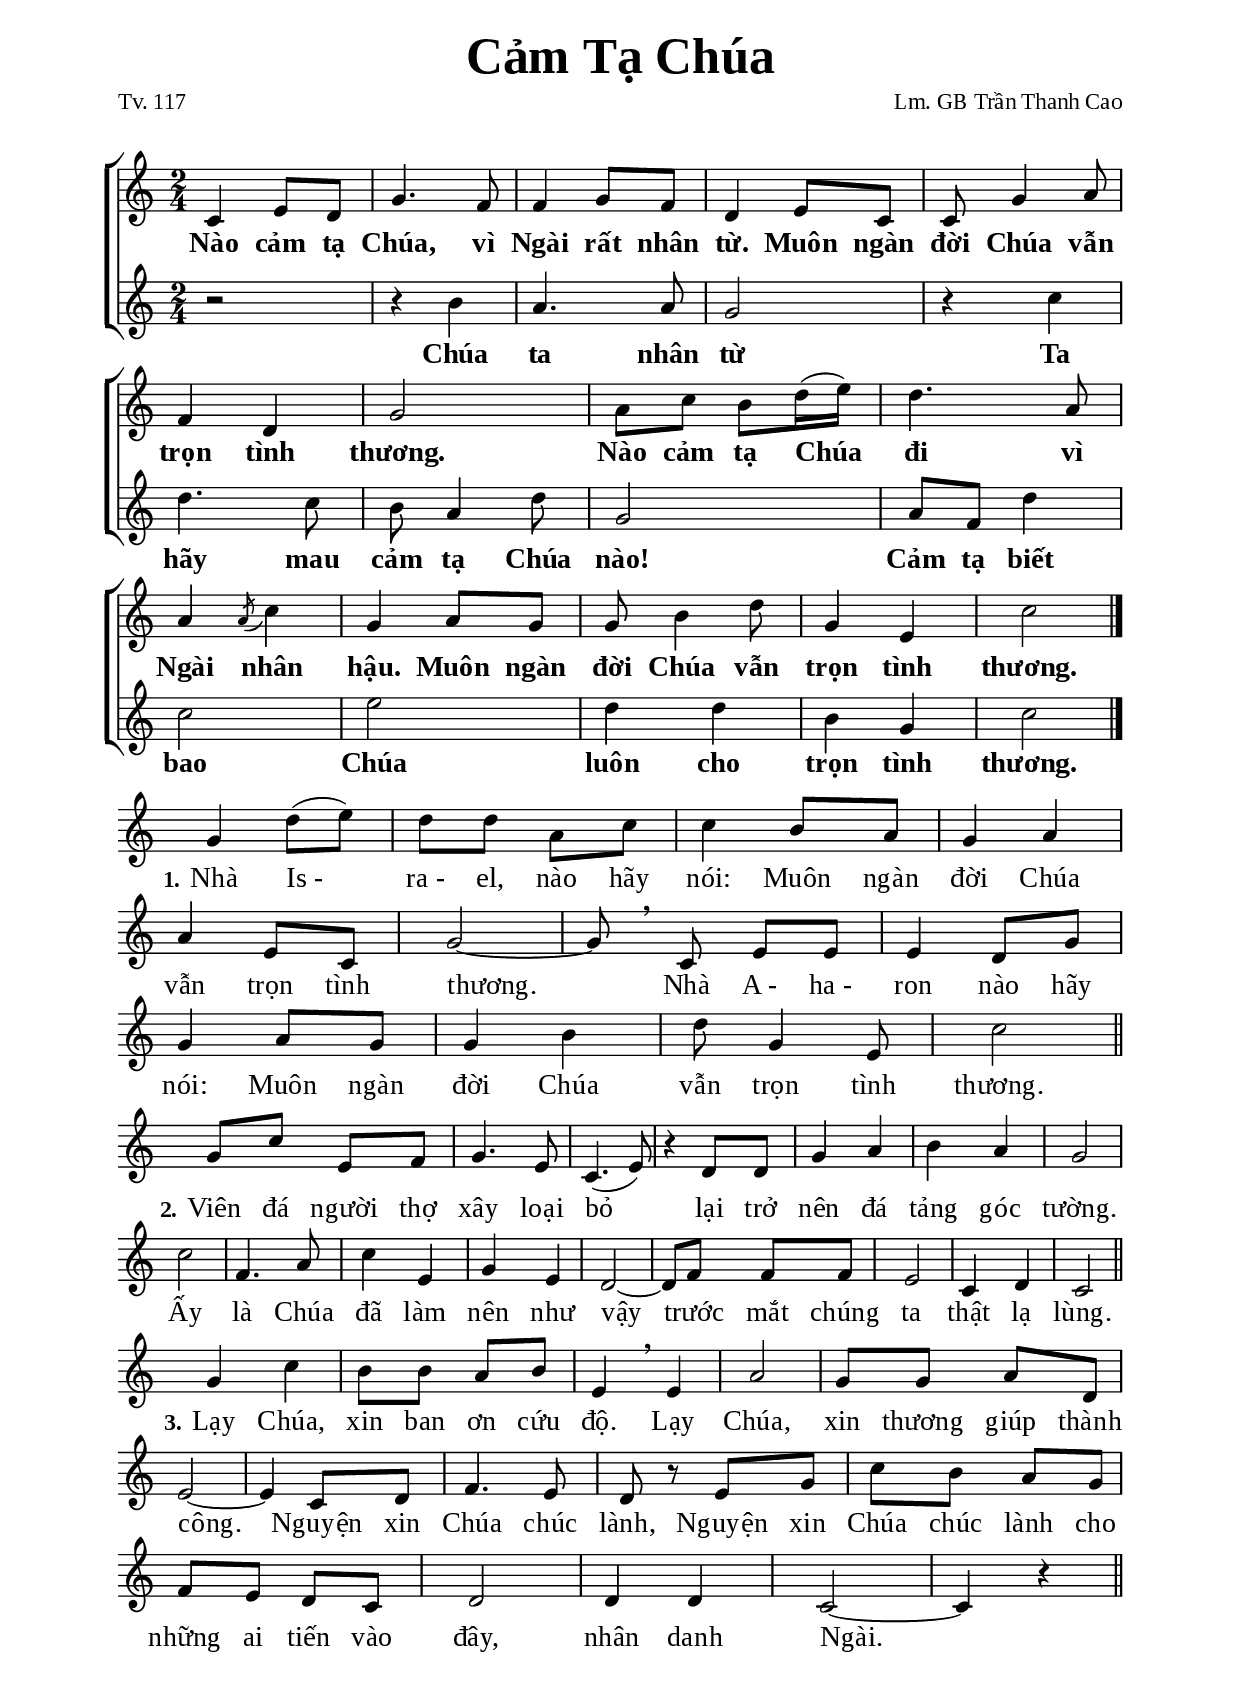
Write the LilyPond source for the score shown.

% Cài đặt chung
\version "2.22.1"
\include "english.ly"

\header {
  title = \markup { \fontsize #3 "Cảm Tạ Chúa" }
  poet = "Tv. 117"
  composer = "Lm. GB Trần Thanh Cao"
  arranger = " "
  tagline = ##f
}

% Nhạc điệp khúc
nhacDiepKhucSop = \relative c' {
  c4 e8 d |
  g4. f8 |
  f4 g8 f |
  d4 e8 c |
  c g'4 a8 |
  f4 d |
  g2 |
  a8 c b d16 (e) |
  d4. a8 |
  a4 \acciaccatura a8 c4 |
  g a8 g |
  g b4 d8 |
  g,4 e |
  c'2 \bar "|."
}

nhacDiepKhucBas = \relative c'' {
  r2 |
  r4 b |
  a4. a8 |
  g2 |
  r4 c |
  d4. c8 |
  b a4 d8 |
  g,2 |
  a8 f d'4 |
  c2 |
  e |
  d4 d |
  b g |
  c2 \bar "|."
}

% Nhạc phiên khúc
nhacPhienKhucMot = \relative c'' {
  g4 d'8 (e) |
  d d a c |
  c4 b8 a |
  g4 a |
  a e8 c |
  g'2 ~ |
  g8 \breathe c, e e |
  e4 d8 g |
  g4 a8 g |
  g4 b |
  d8 g,4 e8 |
  c'2 \bar "||"
}

nhacPhienKhucHai = \relative c'' {
  g8 c e, f |
  g4. e8 |
  c4. (e8) |
  r4 d8 d |
  g4 a |
  b a |
  g2 |
  c |
  f,4. a8 |
  c4 e, |
  g e |
  d2 ~ |
  d8 f f f |
  e2 |
  c4 d |
  c2 \bar "||"
}

nhacPhienKhucBa = \relative c'' {
  g4 c |
  b8 b a b |
  e,4 \breathe e |
  a2 |
  g8 g a d, |
  e2 ~ |
  e4 c8 d |
  f4. e8 |
  d r e g |
  c b a g |
  f e d c |
  d2 |
  d4 d |
  c2 ~ |
  c4 r \bar "||"
}

nhacPhienKhucBon = \relative c' {
  d8 e c4 |
  a' g8 e |
  c'4 b8 a |
  g2 |
  f4 f |
  d8 d g4 ( |
  g) b,8 b |
  d4. c8 |
  c2 \bar "||"
}

% Lời điệp khúc
loiDiepKhucSop = \lyricmode {
  Nào cảm tạ Chúa, vì Ngài rất nhân từ.
  Muôn ngàn đời Chúa vẫn trọn tình thương.
  Nào cảm tạ Chúa đi vì Ngài nhân hậu.
  Muôn ngàn đời Chúa vẫn trọn tình thương.
}

loiDiepKhucBas = \lyricmode {
  Chúa ta nhân từ
  Ta hãy mau cảm tạ Chúa nào!
  Cảm tạ biết bao
  Chúa luôn cho trọn tình thương.
}

% Lời phiên khúc
loiPhienKhucMot = \lyricmode {
  \set stanza = #"1."
  Nhà "Is -" "ra -" el, nào hãy nói:
  Muôn ngàn đời Chúa vẫn trọn tình thương.
  Nhà "A -" "ha -" ron nào hãy nói:
  Muôn ngàn đời Chúa vẫn trọn tình thương.
}

loiPhienKhucHai = \lyricmode {
  \set stanza = #"2."
  Viên đá người thợ xây loại bỏ
  lại trở nên đá tảng góc tường.
  Ấy là Chúa đã làm nên như vậy
  trước mắt chúng ta thật lạ lùng.
}

loiPhienKhucBa = \lyricmode {
  \set stanza = #"3."
  Lạy Chúa, xin ban ơn cứu độ.
  Lạy Chúa, xin thương giúp thành công.
  Nguyện xin Chúa chúc lành,
  Nguyện xin Chúa chúc lành cho những ai tiến vào đây,
  nhân danh Ngài.
}

loiPhienKhucBon = \lyricmode {
  \set stanza = #"4."
  Từ thánh điện chúng tôi cầu phúc cho anh em.
  Đức Chúa là Thượng Đế,
  Ngài giải sáng trên ta.
}

% Dàn trang
\paper {
  #(set-paper-size "a4")
  top-margin = 10\mm
  bottom-margin = 10\mm
  left-margin = 20\mm
  right-margin = 20\mm
  indent = #0
  #(define fonts
    (make-pango-font-tree
      "Liberation Serif"
      "Liberation Serif"
      "Liberation Serif"
      (/ 20 20)))
  page-count = #1
  %system-system-spacing = #'((basic-distance . 12))
  %score-system-spacing = #'((basic-distance . 12))
}

% Thiết lập tông và nhịp
TongNhip = { \key c \major \time 2/4 }

\score {
  \new ChoirStaff <<
    \new Staff \with {
        \consists "Merge_rests_engraver"
        %\magnifyStaff #(magstep +1)
      }
      <<
      \new Voice = beSop {
        \TongNhip \nhacDiepKhucSop
      }
      \new Lyrics \lyricsto beSop \loiDiepKhucSop
    >>
    \new Staff \with {
        \consists "Merge_rests_engraver"
        %\magnifyStaff #(magstep +1)
      }
      <<
      \new Voice = beBas {
        \TongNhip \nhacDiepKhucBas
      }
      \new Lyrics \lyricsto beBas \loiDiepKhucBas
    >>
  >>
  \layout {
    \override Lyrics.LyricText.font-series = #'bold
    \override Lyrics.LyricText.font-size = #+2
    \override Lyrics.LyricSpace.minimum-distance = #1.5
    \override Score.BarNumber.break-visibility = ##(#f #f #f)
    \override Score.SpacingSpanner.uniform-stretching = ##t
  }
}

\score {
  \new ChoirStaff <<
    \new Staff = phienKhuc \with {
        %\magnifyStaff #(magstep +1)
      }
      <<
      \new Voice = beSop {
        \TongNhip \nhacPhienKhucMot
      }
    >>
    \new Lyrics \lyricsto beSop \loiPhienKhucMot
  >>
  \layout {
    \override Staff.TimeSignature.transparent = ##t
    \override Lyrics.LyricText.font-size = #+2
    \override Lyrics.LyricSpace.minimum-distance = #3
    \override Score.BarNumber.break-visibility = ##(#f #f #f)
    \override Score.SpacingSpanner.uniform-stretching = ##t
  } 
}

\score {
  \new ChoirStaff <<
    \new Staff = phienKhuc \with {
        %\magnifyStaff #(magstep +1)
      }
      <<
      \new Voice = beSop {
        \TongNhip \nhacPhienKhucHai
      }
    >>
    \new Lyrics \lyricsto beSop \loiPhienKhucHai
  >>
  \layout {
    \override Staff.TimeSignature.transparent = ##t
    \override Lyrics.LyricText.font-size = #+2
    \override Lyrics.LyricSpace.minimum-distance = #2
    \override Score.BarNumber.break-visibility = ##(#f #f #f)
    \override Score.SpacingSpanner.uniform-stretching = ##t
  } 
}

\score {
  \new ChoirStaff <<
    \new Staff = phienKhuc \with {
        %\magnifyStaff #(magstep +1)
      }
      <<
      \new Voice = beSop {
        \TongNhip \nhacPhienKhucBa
      }
    >>
    \new Lyrics \lyricsto beSop \loiPhienKhucBa
  >>
  \layout {
    \override Staff.TimeSignature.transparent = ##t
    \override Lyrics.LyricText.font-size = #+2
    \override Lyrics.LyricSpace.minimum-distance = #2
    \override Score.BarNumber.break-visibility = ##(#f #f #f)
    \override Score.SpacingSpanner.uniform-stretching = ##t
  } 
}
%{
\score {
  \new ChoirStaff <<
    \new Staff = phienKhuc \with {
        %\magnifyStaff #(magstep +1)
      }
      <<
      \new Voice = beSop {
        \key c \major \time 2/4 \nhacPhienKhucBon
      }
    >>
    \new Lyrics \lyricsto beSop \loiPhienKhucBon
  >>
  \layout {
    \override Staff.TimeSignature.transparent = ##t
    \override Lyrics.LyricText.font-size = #+2
    \override Lyrics.LyricSpace.minimum-distance = #0.5
    \override Score.BarNumber.break-visibility = ##(#f #f #f)
    \override Score.SpacingSpanner.uniform-stretching = ##t
  } 
}
%}